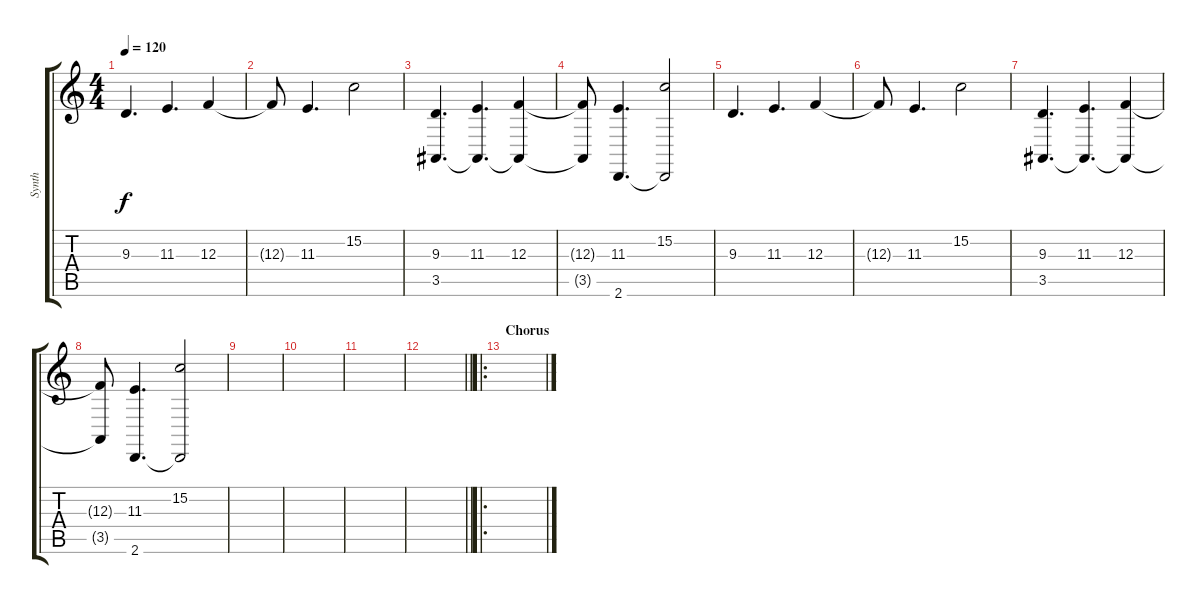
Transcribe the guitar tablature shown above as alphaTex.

\track ("Synth" "Synth") {instrument pad2warm}
\staff {score tabs}
\tuning (D4 A3 F3 C3 G2 C2) {hide}
\ts (4 4)
\tempo 120
\clef g2
\ks c
9.3.4{d dy f} 11.3.4{d} 12.3.4 |
12.3{t}.8 11.3.4{d} 15.2.2 |
(9.3 3.5).4{d} (11.3 3.5{t}).4{d} (12.3 3.5{t}).4 |
(12.3{t} 3.5{t}).8 (11.3 2.6).4{d} (15.2 2.6{t}).2 |
9.3.4{d} 11.3.4{d} 12.3.4 |
12.3{t}.8 11.3.4{d} 15.2.2 |
(9.3 3.5).4{d} (11.3 3.5{t}).4{d} (12.3 3.5{t}).4 |
(12.3{t} 3.5{t}).8 (11.3 2.6).4{d} (15.2 2.6{t}).2 |
|
|
|
\barLineRight lightlight
|
\ro
\section ("" "Chorus")
